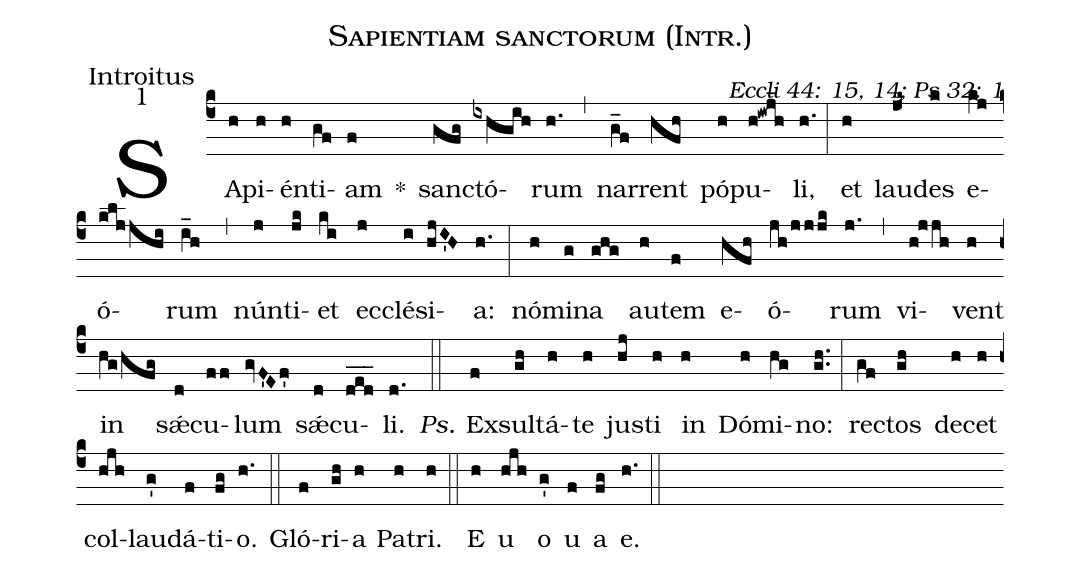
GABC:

name: Sapientiam sanctorum (Intr.);
office-part: Introitus;
mode: 1;
commentary: Eccli 44: 15, 14; Ps 32: 1;
%%
(c4) SA(h)pi(h)én(h)ti(gf)am(f) *() sanc(gfg)tó(ixhgih)rum(h.) (,) nar(g_f)rent(hfh) pó(h)pu(h!iwj_h)li,(h.) (:)
et(h) lau(jk~)des(k) e(kj)ó(kljjhi)rum(i_h) (,) nún(j)ti(jk)et(ki) ec(j)clé(i)si(hjI'H)a:(h.) (:)
nó(h)mi(g)na(ghg) au(h)tem(f) e(hfh)ó(jh/jjjk)rum(j.) (,) vi(h!jjh)vent(h) in(hg/hfg) sǽ(d)cu(ff)lum(gvF'Ef') sǽ(d)cu(d_e_d_)li.(d.) (::)
<i>Ps.</i> Ex(f)sul(gh)tá(h)te(h) jus(hj)ti(h) in(h) Dó(h)mi(hg)no:(gh..) (:)
rec(gf)tos(gh) de(h)cet(h) col(hjh)lau(g')dá(f)ti(fg)o.(h.) (::)
Gló(f)ri(gh)a(h) Pa(h)tri.(h) (::)
<eu>E(h) u(hjh) o(g') u(f) a(fg) e.</eu>(h.) (::)
